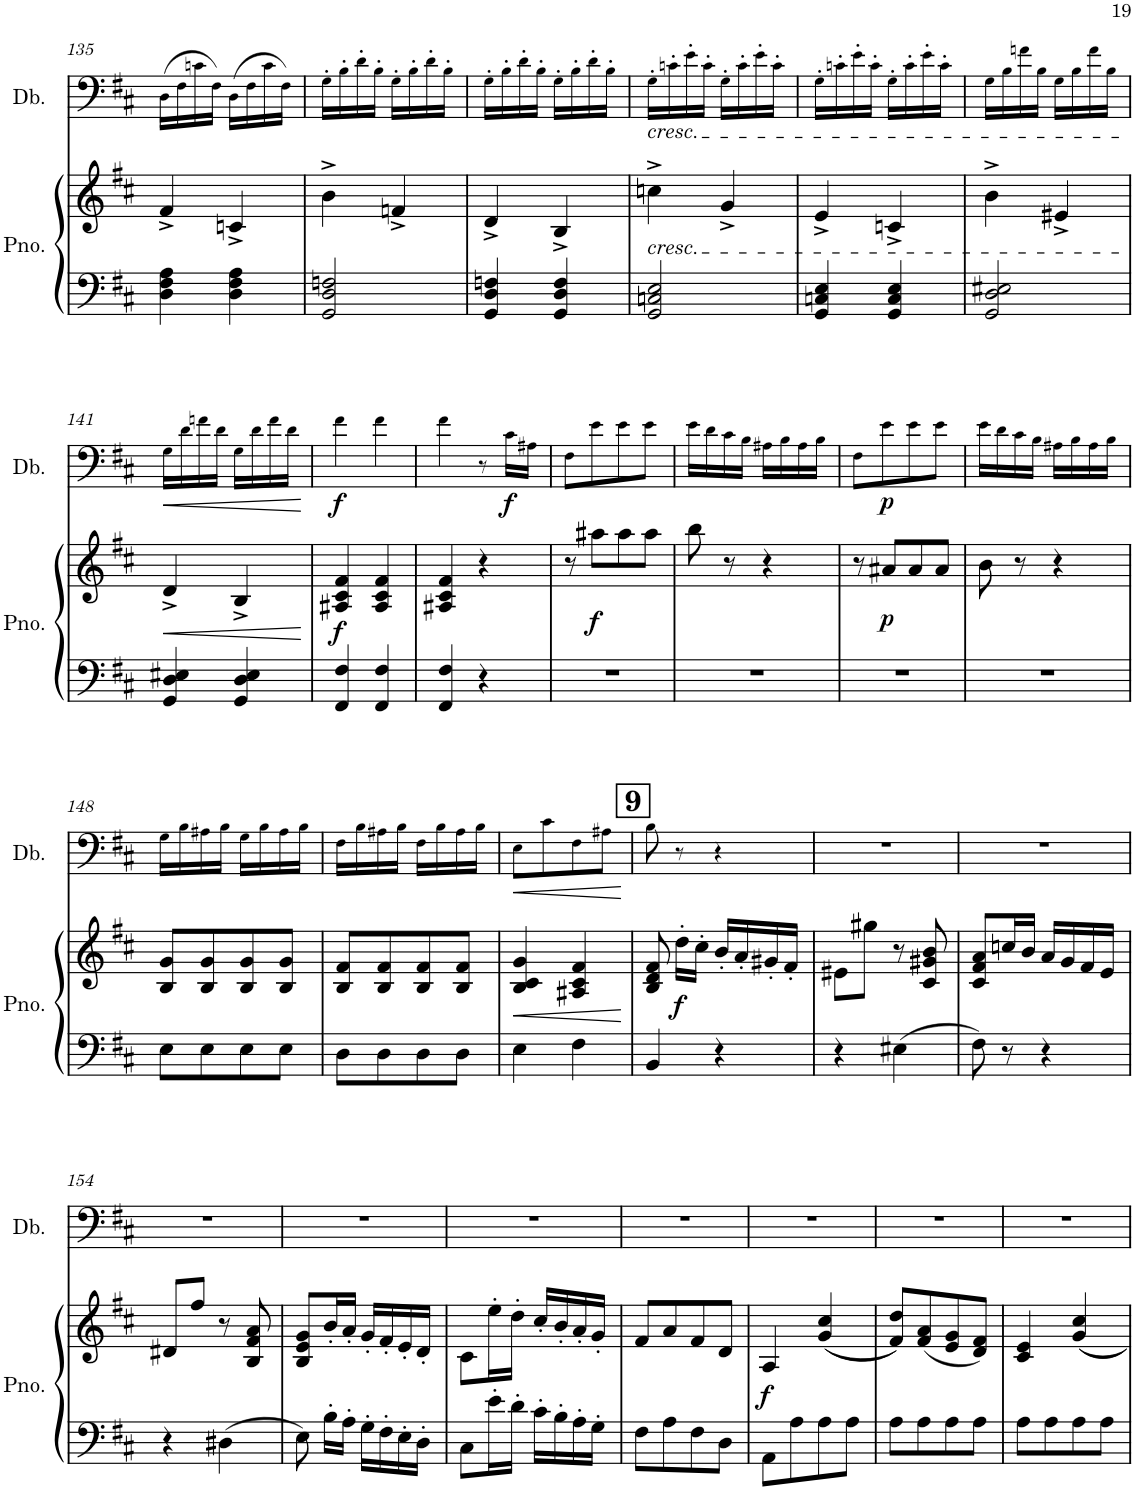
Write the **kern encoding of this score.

**kern	**kern	**dynam	**kern	**dynam
*part2	*part2	*part2	*part1	*part1
*staff3	*staff2	*staff2/3	*staff1	*staff1
*I"Piano	*	*	*I"Double Bass	*
*I'Pno.	*	*	*I'Db.	*
!!LO:PB:g=z
*clefF4	*clefG2	*	*clefF4	*
*	*	*	*Trd7c12	*
*k[f#c#]	*k[f#c#]	*	*k[f#c#]	*
*M2/4	*M2/4	*	*M2/4	*
=135	=135	=135	=135	=135
4D\ 4F#\ 4A\	4f#^/	.	(16D!\LL	.
.	.	.	16F#!\	.
.	.	.	16cn!\	.
.	.	.	16F#!\JJ)	.
4D\ 4F#\ 4A\	4cn^/	.	(16D!\LL	.
.	.	.	16F#!\	.
.	.	.	16c!\	.
.	.	.	16F#!\JJ)	.
=136	=136	=136	=136	=136
2GG/ 2D/ 2Fn/	4b^\	.	16G'!\LL	.
.	.	.	16B'!\	.
.	.	.	16d'!\	.
.	.	.	16B'!\JJ	.
.	4fn^/	.	16G'!\LL	.
.	.	.	16B'!\	.
.	.	.	16d'!\	.
.	.	.	16B'!\JJ	.
=137	=137	=137	=137	=137
4GG/ 4D/ 4Fn/	4d^/	.	16G'!\LL	.
.	.	.	16B'!\	.
.	.	.	16d'!\	.
.	.	.	16B'!\JJ	.
4GG/ 4D/ 4F/	4B^/	.	16G'!\LL	.
.	.	.	16B'!\	.
.	.	.	16d'!\	.
.	.	.	16B'!\JJ	.
=138	=138	=138	=138	=138
!	!	!	!LO:TX:b:i:t=cresc.	!
!	!LO:TX:b:i:t=cresc.	!	!	!
2GG/ 2Cn/ 2E/	4ccn^\	.	16G'!\LL	.
.	.	.	16cn'!\	.
.	.	.	16e'!\	.
.	.	.	16c'!\JJ	.
.	4g^/	.	16G'!\LL	.
.	.	.	16c'!\	.
.	.	.	16e'!\	.
.	.	.	16c'!\JJ	.
=139	=139	=139	=139	=139
4GG/ 4Cn/ 4E/	4e^/	.	16G'!\LL	.
.	.	.	16cn'!\	.
.	.	.	16e'!\	.
.	.	.	16c'!\JJ	.
4GG/ 4C/ 4E/	4cn^/	.	16G'!\LL	.
.	.	.	16c'!\	.
.	.	.	16e'!\	.
.	.	.	16c'!\JJ	.
=140	=140	=140	=140	=140
2GG/ 2D/ 2E#X/	4b^\	.	16G!\LL	.
.	.	.	16B!\	.
.	.	.	16fn!\	.
.	.	.	16B!\JJ	.
.	4e#X^/	.	16G!\LL	.
.	.	.	16B!\	.
.	.	.	16f!\	.
.	.	.	16B!\JJ	.
!!LO:LB:g=z
=141	=141	=141	=141	=141
!	!	!LO:HP:b	!	!LO:HP:b
4GG/ 4D/ 4E#X/	4d^/	<	16G!\LL	<
.	.	.	16d!\	.
.	.	.	16fn!\	.
.	.	.	16d!\JJ	.
4GG/ 4D/ 4E#/	4B^/	.	16G!\LL	.
.	.	.	16d!\	.
.	.	.	16f!\	.
.	.	.	16d!\JJ	.
.	.	[	.	[
=142	=142	=142	=142	=142
!	!	!LO:DY:b	!	!LO:DY:b
4FF#/ 4F#/	4A#X/ 4c#/ 4f#/	f	4f#!\	f
4FF#/ 4F#/	4A#/ 4c#/ 4f#/	.	4f#!\	.
=143	=143	=143	=143	=143
4FF#/ 4F#/	4A#X/ 4c#/ 4f#/	.	4f#!\	.
4r	4r	.	8r	.
!	!	!	!	!LO:DY:b
.	.	.	16c#!\LL	f
.	.	.	16A#X!\JJ	.
=144	=144	=144	=144	=144
2r	8r	.	8F#!\L	.
!	!	!LO:DY:b	!	!
.	8aa#X\L	f	8e!\	.
.	8aa#\	.	8e!\	.
.	8aa#\J	.	8e!\J	.
=145	=145	=145	=145	=145
2r	8bb\	.	16e!\LL	.
.	.	.	16d!\	.
.	8r	.	16c#!\	.
.	.	.	16B!\JJ	.
.	4r	.	16A#X!\LL	.
.	.	.	16B!\	.
.	.	.	16A#!\	.
.	.	.	16B!\JJ	.
=146	=146	=146	=146	=146
2r	8r	.	8F#!\L	.
!	!	!LO:DY:b	!	!LO:DY:b
.	8a#X/L	p	8e!\	p
.	8a#/	.	8e!\	.
.	8a#/J	.	8e!\J	.
=147	=147	=147	=147	=147
2r	8b\	.	16e!\LL	.
.	.	.	16d!\	.
.	8r	.	16c#!\	.
.	.	.	16B!\JJ	.
.	4r	.	16A#X!\LL	.
.	.	.	16B!\	.
.	.	.	16A#!\	.
.	.	.	16B!\JJ	.
!!LO:LB:g=z
=148	=148	=148	=148	=148
8E\L	8B/ 8g/L	.	16G!\LL	.
.	.	.	16B!\	.
8E\	8B/ 8g/	.	16A#X!\	.
.	.	.	16B!\JJ	.
8E\	8B/ 8g/	.	16G!\LL	.
.	.	.	16B!\	.
8E\J	8B/ 8g/J	.	16A#!\	.
.	.	.	16B!\JJ	.
=149	=149	=149	=149	=149
8D\L	8B/ 8f#/L	.	16F#!\LL	.
.	.	.	16B!\	.
8D\	8B/ 8f#/	.	16A#X!\	.
.	.	.	16B!\JJ	.
8D\	8B/ 8f#/	.	16F#!\LL	.
.	.	.	16B!\	.
8D\J	8B/ 8f#/J	.	16A#!\	.
.	.	.	16B!\JJ	.
=150	=150	=150	=150	=150
!	!	!LO:HP:b	!	!LO:HP:b
4E\	4B/ 4c#/ 4g/	<	8E!\L	<
.	.	.	8c#!\	.
4F#\	4A#X/ 4c#/ 4f#/	.	8F#!\	.
.	.	.	8A#X!\J	.
.	.	[	.	[
!!LO:REH:place=s1:a:B:cj:fs=14:t=9
=151	=151	=151	=151	=151
4BB/	8B/ 8d/ 8f#/	.	8B!\	.
!	!	!LO:DY:b	!	!
.	16dd'\LL	f	8r	.
.	16cc#'\JJ	.	.	.
4r	16b'/LL	.	4r	.
.	16a'/	.	.	.
.	16g#X'/	.	.	.
.	16f#'/JJ	.	.	.
=152	=152	=152	=152	=152
4r	8e#X\L	.	2r	.
.	8gg#X\J	.	.	.
4E#X\	8r	.	.	.
.	8c#/ 8g#X/ 8b/	.	.	.
=153	=153	=153	=153	=153
8F#\	8c#/ 8f#/ 8a/L	.	2r	.
8r	16ccn/L	.	.	.
.	16b/JJ	.	.	.
4r	16a/LL	.	.	.
.	16g/	.	.	.
.	16f#/	.	.	.
.	16e/JJ	.	.	.
!!LO:LB:g=z
=154	=154	=154	=154	=154
4r	8d#X/L	.	2r	.
.	8ff#/J	.	.	.
4D#X\	8r	.	.	.
.	8B/ 8f#/ 8a/	.	.	.
=155	=155	=155	=155	=155
8E\	8B/ 8e/ 8g/L	.	2r	.
16B'\LL	16b'/L	.	.	.
16A'\JJ	16a'/JJ	.	.	.
16G'\LL	16g'/LL	.	.	.
16F#'\	16f#'/	.	.	.
16E'\	16e'/	.	.	.
16D'\JJ	16d'/JJ	.	.	.
=156	=156	=156	=156	=156
8C#\L	8c#\L	.	2r	.
16e'\L	16ee'\L	.	.	.
16d'\JJ	16dd'\JJ	.	.	.
16c#'\LL	16cc#'/LL	.	.	.
16B'\	16b'/	.	.	.
16A'\	16a'/	.	.	.
16G'\JJ	16g'/JJ	.	.	.
=157	=157	=157	=157	=157
8F#\L	8f#/L	.	2r	.
8A\	8a/	.	.	.
8F#\	8f#/	.	.	.
8D\J	8d/J	.	.	.
=158	=158	=158	=158	=158
!	!	!LO:DY:b	!	!
8AA\L	4A/	f	2r	.
8A\	.	.	.	.
8A\	((4g/ 4cc#/	.	.	.
8A\J	.	.	.	.
=159	=159	=159	=159	=159
8A\L	8f#/ 8dd/L))	.	2r	.
8A\	(8f#/ 8a/	.	.	.
8A\	8e/ 8g/	.	.	.
8A\J	8d/ 8f#/J)	.	.	.
=160	=160	=160	=160	=160
8A\L	4c#/ 4e/	.	2r	.
8A\	.	.	.	.
8A\	4g/ 4cc#/	.	.	.
8A\J	.	.	.	.
=	=	=	=	=
*-	*-	*-	*-	*-
